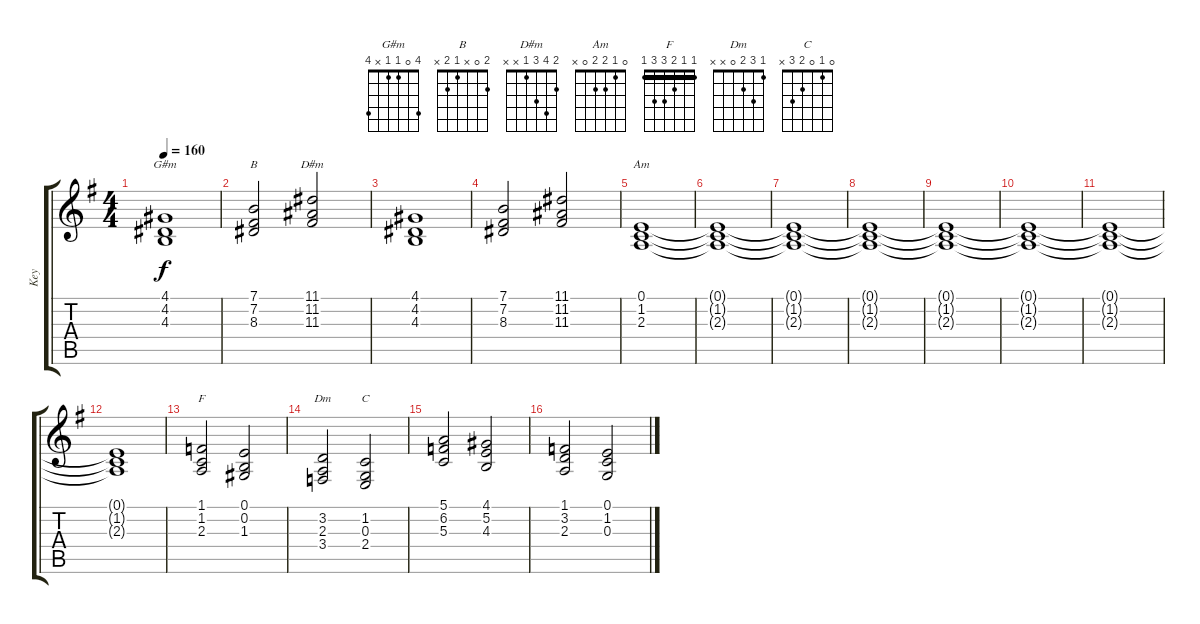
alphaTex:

\track ("Key" "Key") {instrument stringensemble1}
\staff {score tabs}
\tuning (E4 B3 G3 D3 A2 E2) {hide}
\chord ("G#m" 4 0 1 1 x 4)
\chord ("B" 2 0 x 1 2 x)
\chord ("D#m" 2 4 3 1 x x)
\chord ("Am" 0 1 2 2 0 x)
\chord ("F" 1 1 2 3 3 1) {barre 1}
\chord ("Dm" 1 3 2 0 x x)
\chord ("C" 0 1 0 2 3 x)
\ts (4 4)
\tempo 160
\clef g2
\ks g
(4.1 4.2 4.3).1{ch "G#m" dy f} |
(7.1 7.2 8.3).2{ch "B"} (11.1 11.2 11.3).2{ch "D#m"} |
(4.1 4.2 4.3).1 |
(7.1 7.2 8.3).2 (11.1 11.2 11.3).2 |
(0.1 1.2 2.3).1{ch "Am"} |
(0.1{t} 1.2{t} 2.3{t}).1 |
(0.1{t} 1.2{t} 2.3{t}).1 |
(0.1{t} 1.2{t} 2.3{t}).1 |
(0.1{t} 1.2{t} 2.3{t}).1 |
(0.1{t} 1.2{t} 2.3{t}).1 |
(0.1{t} 1.2{t} 2.3{t}).1 |
(0.1{t} 1.2{t} 2.3{t}).1 |
(1.1 1.2 2.3).2{ch "F"} (0.1 0.2 1.3).2 |
(3.2 2.3 3.4).2{ch "Dm"} (1.2 0.3 2.4).2{ch "C"} |
(5.1 6.2 5.3).2 (4.1 5.2 4.3).2 |
(1.1 3.2 2.3).2 (0.1 1.2 0.3).2
